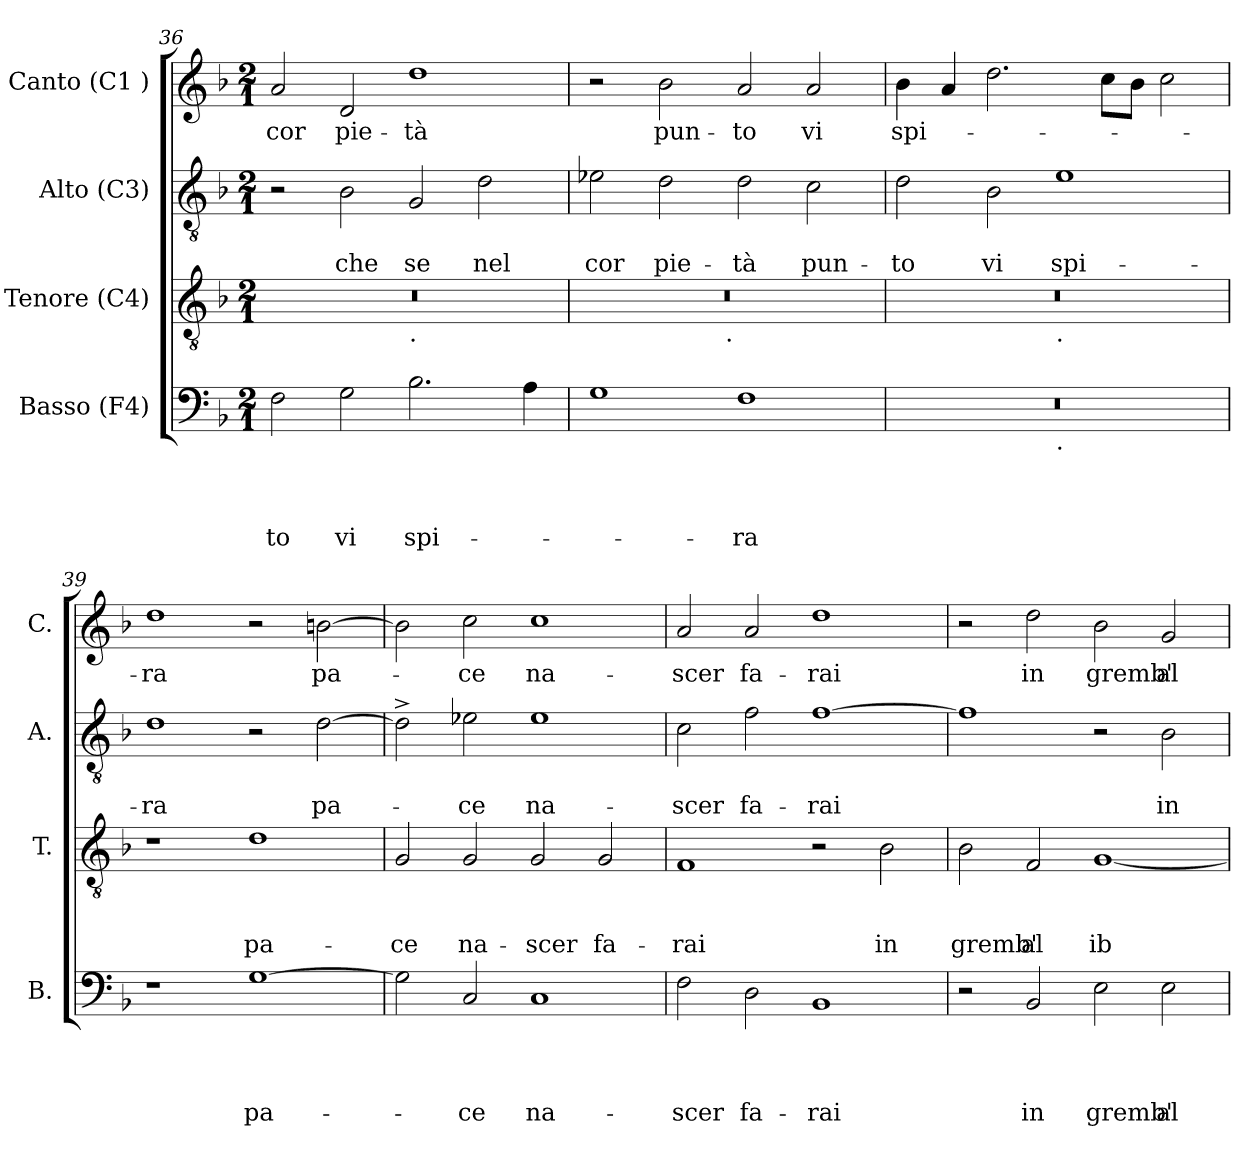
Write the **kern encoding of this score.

**kern	**text	**text	**text	**text	**kern	**text	**text	**text	**kern	**text	**text	**kern	**text
*part4	*part4	*part4	*part4	*part4	*part3	*part3	*part3	*part3	*part2	*part2	*part2	*part1	*part1
*staff4	*staff4	*staff4	*staff4	*staff4	*staff3	*staff3	*staff3	*staff3	*staff2	*staff2	*staff2	*staff1	*staff1
*I"Basso (F4)	*	*	*	*	*I"Tenore (C4)	*	*	*	*I"Alto (C3)	*	*	*I"Canto (C1 )	*
*I'B.	*	*	*	*	*I'T.	*	*	*	*I'A.	*	*	*I'C.	*
*clefF4	*	*	*	*	*clefGv2	*	*	*	*clefGv2	*	*	*clefG2	*
*k[b-]	*	*	*	*	*k[b-]	*	*	*	*k[b-]	*	*	*k[b-]	*
*F:	*	*	*	*	*F:	*	*	*	*F:	*	*	*F:	*
*M2/1	*	*	*	*	*M2/1	*	*	*	*M2/1	*	*	*M2/1	*
=36	=36	=36	=36	=36	=36	=36	=36	=36	=36	=36	=36	=36	=36
!	!	!	!	!LO:LY:b	!	!	!	!	!	!	!	!	!LO:LY:b
*	*	*	*	*	*^	*	*	*	*	*	*	*	*
2F\	.	.	.	-to	0r	1ryy	.	.	.	2r	.	.	2a/	cor
!	!	!	!	!LO:LY:b	!	!	!	!	!	!	!	!LO:LY:b	!	!LO:LY:b
2G\	.	.	.	vi	.	.	.	.	.	2B-\	.	che	2d/	pie-
!	!	!	!	!	!	!LO:TX:b:t=.	!	!	!	!	!	!	!	!
!	!	!	!	!LO:LY:b	!	!	!	!	!	!	!	!LO:LY:b	!	!LO:LY:b
2.B-\	.	.	.	spi-	.	1ryy	.	.	.	2G/	.	se	1dd	-tà
!	!	!	!	!	!	!	!	!	!	!	!	!LO:LY:b	!	!
.	.	.	.	.	.	.	.	.	.	2d\	.	nel	.	.
4A\	.	.	.	.	.	.	.	.	.	.	.	.	.	.
=37	=37	=37	=37	=37	=37	=37	=37	=37	=37	=37	=37	=37	=37	=37
!	!	!	!	!	!	!	!	!	!	!	!	!LO:LY:b	!	!
1G	.	.	.	.	0r	2ryy	.	.	.	2e-X\	.	cor	2r	.
!	!	!	!	!	!	!	!	!	!	!	!	!LO:LY:b	!	!LO:LY:b
.	.	.	.	.	.	4...ryy	.	.	.	2d\	.	pie-	2b-\	pun-
!	!	!	!	!	!	!LO:TX:b:t=.	!	!	!	!	!	!	!	!
.	.	.	.	.	.	1ryy	.	.	.	.	.	.	.	.
!	!	!	!	!LO:LY:b	!	!	!	!	!	!	!	!LO:LY:b	!	!LO:LY:b
1F	.	.	.	-ra	.	.	.	.	.	2d\	.	-tà	2a/	-to
!	!	!	!	!	!	!	!	!	!	!	!	!LO:LY:b	!	!LO:LY:b
.	.	.	.	.	.	.	.	.	.	2c\	.	pun-	2a/	vi
.	.	.	.	.	.	32ryy	.	.	.	.	.	.	.	.
!!LO:LB:g=z
=38	=38	=38	=38	=38	=38	=38	=38	=38	=38	=38	=38	=38	=38	=38
!	!	!	!	!	!	!	!	!	!	!	!	!LO:LY:b	!	!LO:LY:b
*^	*	*	*	*	*	*	*	*	*	*	*	*	*	*
0r	1ryy	.	.	.	.	0r	1ryy	.	.	.	2d\	.	-to	4b-\	spi-
.	.	.	.	.	.	.	.	.	.	.	.	.	.	4a/	.
!	!	!	!	!	!	!	!	!	!	!	!	!	!LO:LY:b	!	!
.	.	.	.	.	.	.	.	.	.	.	2B-\	.	vi	2.dd\	.
!	!	!	!	!	!	!	!LO:TX:b:t=.	!	!	!	!	!	!	!	!
!	!LO:TX:b:t=.	!	!	!	!	!	!	!	!	!	!	!	!	!	!
!	!	!	!	!	!	!	!	!	!	!	!	!	!LO:LY:b	!	!
.	1ryy	.	.	.	.	.	1ryy	.	.	.	1e	.	spi-	.	.
.	.	.	.	.	.	.	.	.	.	.	.	.	.	8cc\L	.
.	.	.	.	.	.	.	.	.	.	.	.	.	.	8b-\J	.
.	.	.	.	.	.	.	.	.	.	.	.	.	.	2cc\	.
=39	=39	=39	=39	=39	=39	=39	=39	=39	=39	=39	=39	=39	=39	=39	=39
!	!	!	!	!	!	!	!	!	!	!	!	!	!LO:LY:b	!	!LO:LY:b
*v	*v	*	*	*	*	*	*	*	*	*	*	*	*	*	*
*	*	*	*	*	*v	*v	*	*	*	*	*	*	*	*
1r	.	.	.	.	1r	.	.	.	1d	.	-ra	1dd	-ra
!	!	!	!	!LO:LY:b	!	!	!	!LO:LY:b	!	!	!	!	!
[>1G	.	.	.	pa-	1d	.	.	pa-	2r	.	.	2r	.
!	!	!	!	!	!	!	!	!	!	!	!LO:LY:b	!	!LO:LY:b
.	.	.	.	.	.	.	.	.	[>2d\	.	pa-	[>2bn\	pa-
=40	=40	=40	=40	=40	=40	=40	=40	=40	=40	=40	=40	=40	=40
!	!	!	!	!	!	!	!	!LO:LY:b	!	!	!	!	!
2G\]	.	.	.	.	2G/	.	.	-ce	2d^>\]	.	.	2b\]	.
!	!	!	!	!LO:LY:b	!	!	!	!LO:LY:b	!	!	!LO:LY:b	!	!LO:LY:b
2C/	.	.	.	-ce	2G/	.	.	na-	2e-X\	.	-ce	2cc\	-ce
!	!	!	!	!LO:LY:b	!	!	!	!LO:LY:b	!	!	!LO:LY:b	!	!LO:LY:b
1C	.	.	.	na-	2G/	.	.	-scer	1e-	.	na-	1cc	na-
!	!	!	!	!	!	!	!	!LO:LY:b	!	!	!	!	!
.	.	.	.	.	2G/	.	.	fa-	.	.	.	.	.
=41	=41	=41	=41	=41	=41	=41	=41	=41	=41	=41	=41	=41	=41
!	!	!	!	!LO:LY:b	!	!	!	!LO:LY:b	!	!	!LO:LY:b	!	!LO:LY:b
2F\	.	.	.	-scer	1F	.	.	-rai	2c\	.	-scer	2a/	-scer
!	!	!	!	!LO:LY:b	!	!	!	!	!	!	!LO:LY:b	!	!LO:LY:b
2D\	.	.	.	fa-	.	.	.	.	2f\	.	fa-	2a/	fa-
!	!	!	!	!LO:LY:b	!	!	!	!	!	!	!LO:LY:b	!	!LO:LY:b
1BB-	.	.	.	-rai	2r	.	.	.	[>1f	.	-rai	1dd	-rai
!	!	!	!	!	!	!	!	!LO:LY:b	!	!	!	!	!
.	.	.	.	.	2B-\	.	.	in	.	.	.	.	.
=42	=42	=42	=42	=42	=42	=42	=42	=42	=42	=42	=42	=42	=42
!	!	!	!	!	!	!	!	!LO:LY:b	!	!	!	!	!
2r	.	.	.	.	2B-\	.	.	gremb'	1f]	.	.	2r	.
!	!	!	!	!LO:LY:b	!	!	!	!LO:LY:b	!	!	!	!	!LO:LY:b
2BB-/	.	.	.	in	2F/	.	.	al	.	.	.	2dd\	in
!	!	!	!	!LO:LY:b	!	!	!	!LO:LY:b:rj	!	!	!	!	!LO:LY:b
2E\	.	.	.	gremb'	[<1G	.	.	ib-	2r	.	.	2b-\	gremb'
!	!	!	!	!LO:LY:b	!	!	!	!	!	!	!LO:LY:b	!	!LO:LY:b
2E\	.	.	.	al	.	.	.	.	2B-\	.	in	2g/	al
=	=	=	=	=	=	=	=	=	=	=	=	=	=
*-	*-	*-	*-	*-	*-	*-	*-	*-	*-	*-	*-	*-	*-
